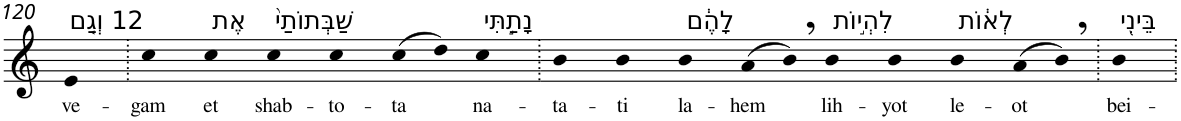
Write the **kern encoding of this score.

**kern	**text
*part1	*part1
*staff1	*staff1
*I"Piano	*
*I'Pno	*
!!LO:PB:g=z
*clefG2	*
*k[]	*
=120	=120
!LO:TX:a:t=12 וְגַ֤ם	!
!	!LO:LY:b
4e	ve-
=121.	=121.
!	!LO:LY:b
4cc	-gam
!LO:TX:a:t=אֶת	!
!	!LO:LY:b
4cc	et
!LO:TX:a:t=שַׁבְּתוֹתַי֙	!
!	!LO:LY:b
4cc	shab-
!	!LO:LY:b
4cc	-to-
!	!LO:LY:b
(>8cc	-ta
8dd)	.
!LO:TX:a:t=נָתַ֣תִּי	!
!	!LO:LY:b
4cc	na-
=122.	=122.
!	!LO:LY:b
4b	-ta-
!	!LO:LY:b
4b	-ti
!LO:TX:a:t=לָהֶ֔ם	!
!	!LO:LY:b
4b	la-
!	!LO:LY:b
(>8a	-hem
8b,)	.
!LO:TX:a:t=לִהְי֣וֹת	!
!	!LO:LY:b
4b	lih-
!	!LO:LY:b
4b	-yot
!LO:TX:a:t=לְא֔וֹת	!
!	!LO:LY:b
4b	le-
!	!LO:LY:b
(>8a	-ot
8b,)	.
=123.	=123.
!LO:TX:a:t=בֵּינִ֖י	!
!	!LO:LY:b
4b	bei-
=.	=.
*-	*-
